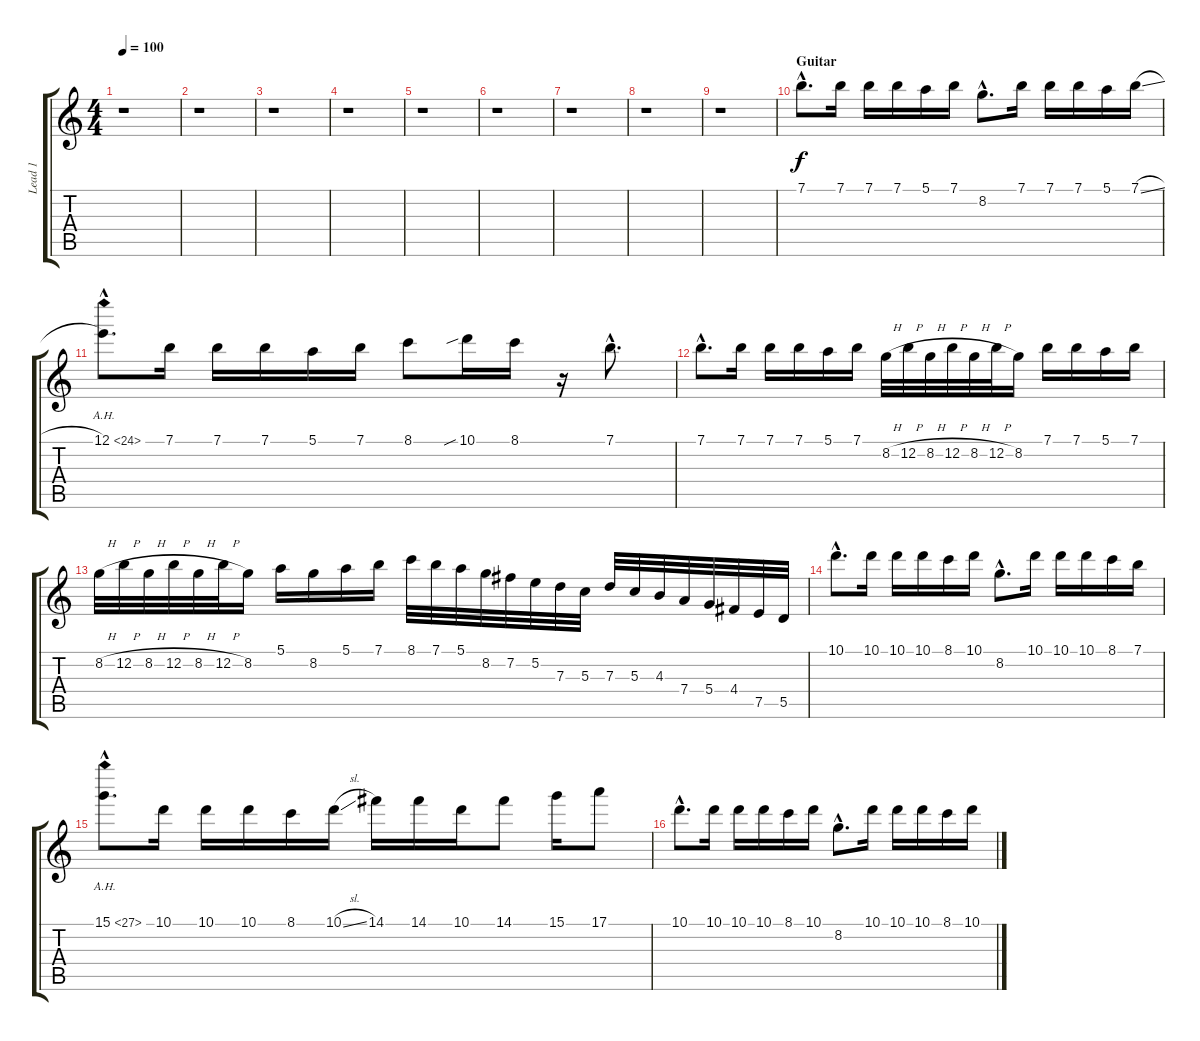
\track ("Lead 1" "Lead 1") {instrument overdrivenguitar}
\staff {score tabs}
\tuning (E4 B3 G3 D3 A2 E2) {hide}
\ts (4 4)
\section ("" "")
\tempo 100
\clef g2
\ks c
r.1{dy ppp} |
r.1 |
r.1 |
r.1 |
r.1 |
r.1 |
r.1 |
r.1 |
r.1 |
\section ("" "Guitar ")
7.1{hac}.8{d dy f} 7.1.16 7.1.16 7.1.16 5.1.16 7.1.16 8.2{hac}.8{d} 7.1.16 7.1.16 7.1.16 5.1.16 7.1{sl}.16 |
12.1{ah 12 hac}.8{d} 7.1.16 7.1.16 7.1.16 5.1.16 7.1.16 8.1.8 10.1{sib}.16 8.1.16 r.16 7.1{hac}.8{d} |
7.1{hac}.8{d} 7.1.16 7.1.16 7.1.16 5.1.16 7.1.16 8.2{h}.32 12.2{h}.32 8.2{h}.32 12.2{h}.32 8.2{h}.32 12.2{h}.32 8.2.16 7.1.16 7.1.16 5.1.16 7.1.16 |
8.2{h}.32 12.2{h}.32 8.2{h}.32 12.2{h}.32 8.2{h}.32 12.2{h}.32 8.2.16 5.1.16 8.2.16 5.1.16 7.1.16 8.1.32 7.1.32 5.1.32 8.2.32 7.2.32 5.2.32 7.3.32 5.3.32 7.3.32 5.3.32 4.3.32 7.4.32 5.4.32 4.4.32 7.5.32 5.5.32 |
10.1{hac}.8{d} 10.1.16 10.1.16 10.1.16 8.1.16 10.1.16 8.2{hac}.8{d} 10.1.16 10.1.16 10.1.16 8.1.16 7.1.16 |
15.1{ah 12 hac}.8{d} 10.1.16 10.1.16 10.1.16 8.1.16 10.1{sl}.16 14.1.16 14.1.16 10.1.16 14.1.8 15.1.16 17.1.8 |
10.1{hac}.8{d} 10.1.16 10.1.16 10.1.16 8.1.16 10.1.16 8.2{hac}.8{d} 10.1.16 10.1.16 10.1.16 8.1.16 10.1.16
